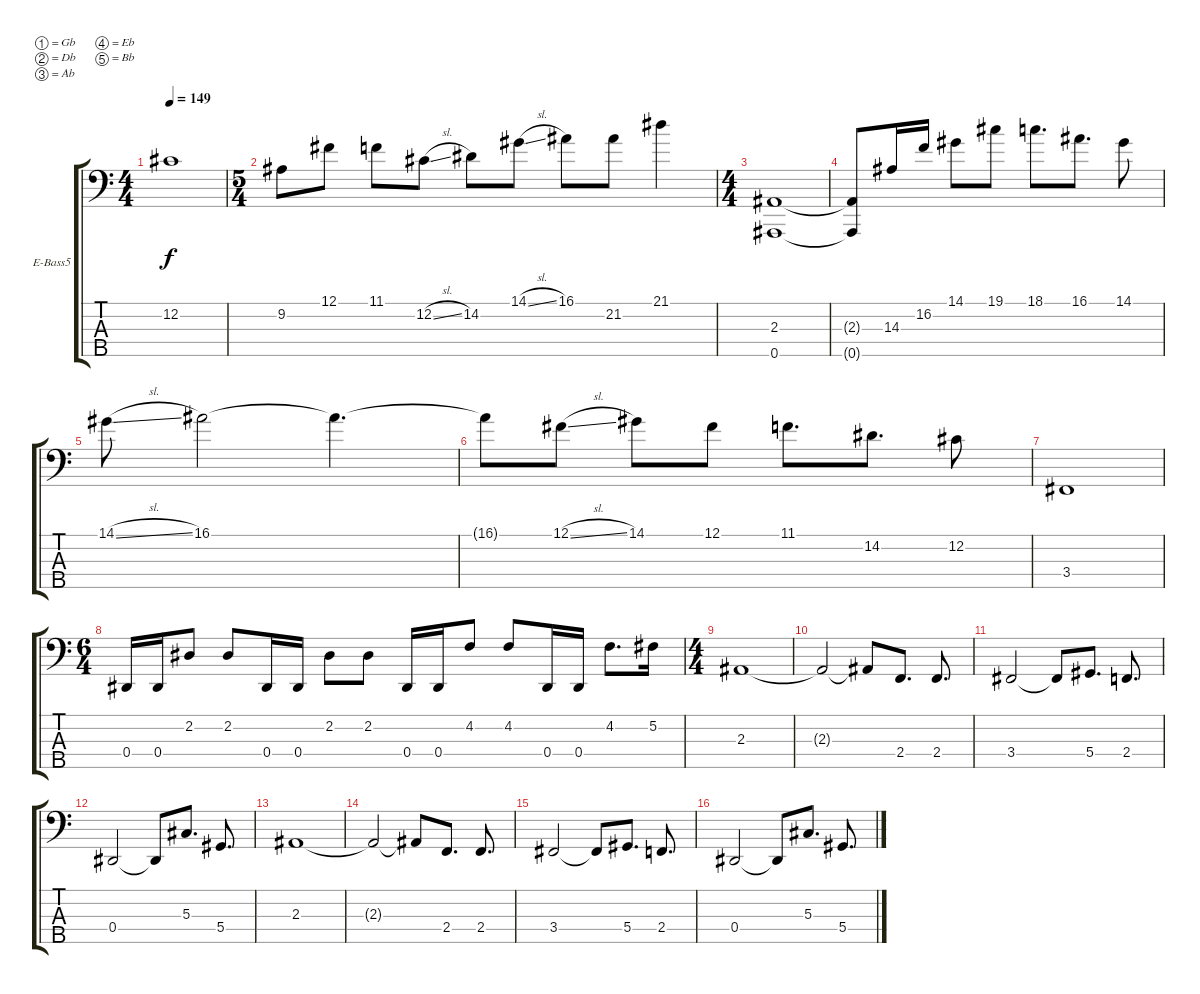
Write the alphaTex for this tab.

\defaultSystemsLayout 4
\bracketExtendMode groupsimilarinstruments
\firstSystemTrackNameOrientation horizontal
\otherSystemsTrackNameOrientation horizontal
\track ("Arif Mirabdolbaghi" "E-Bass5") {instrument electricbassfinger}
\staff {score tabs}
\tuning (Gb2 Db2 Ab1 Eb1 Bb0)
\ts (4 4)
\tempo 149
\clef f4
\ks c
12.2.1{dy f} |
\ts (5 4)
9.2.8 12.1.8 11.1.8 12.2{sl}.8 14.2.8 14.1{sl}.8 16.1.8 21.2.8 21.1.4 |
\ts (4 4)
(2.3 0.5).1 |
(2.3{t} 0.5{t}).8 14.3.16 16.2.16 14.1.8 19.1.8 18.1.8{d} 16.1.8{d} 14.1.8 |
14.1{sl}.8 16.1.2 16.1{t}.4{d} |
16.1{t}.8 12.1{sl}.8 14.1.8 12.1.8 11.1.8{d} 14.2.8{d} 12.2.8 |
3.4.1 |
\ts (6 4)
0.4.16 0.4.16 2.2.8 2.2.8 0.4.16 0.4.16 2.2.8 2.2.8 0.4.16 0.4.16 4.2.8 4.2.8 0.4.16 0.4.16 4.2.8{d} 5.2.16 |
\ts (4 4)
2.3.1 |
2.3{t}.2 2.3{t}.8 2.4.8{d} 2.4.8{d} |
3.4.2 3.4{t}.8 5.4.8{d} 2.4.8{d} |
0.4.2 0.4{t}.8 5.3.8{d} 5.4.8{d} |
2.3.1 |
2.3{t}.2 2.3{t}.8 2.4.8{d} 2.4.8{d} |
3.4.2 3.4{t}.8 5.4.8{d} 2.4.8{d} |
0.4.2 0.4{t}.8 5.3.8{d} 5.4.8{d}
